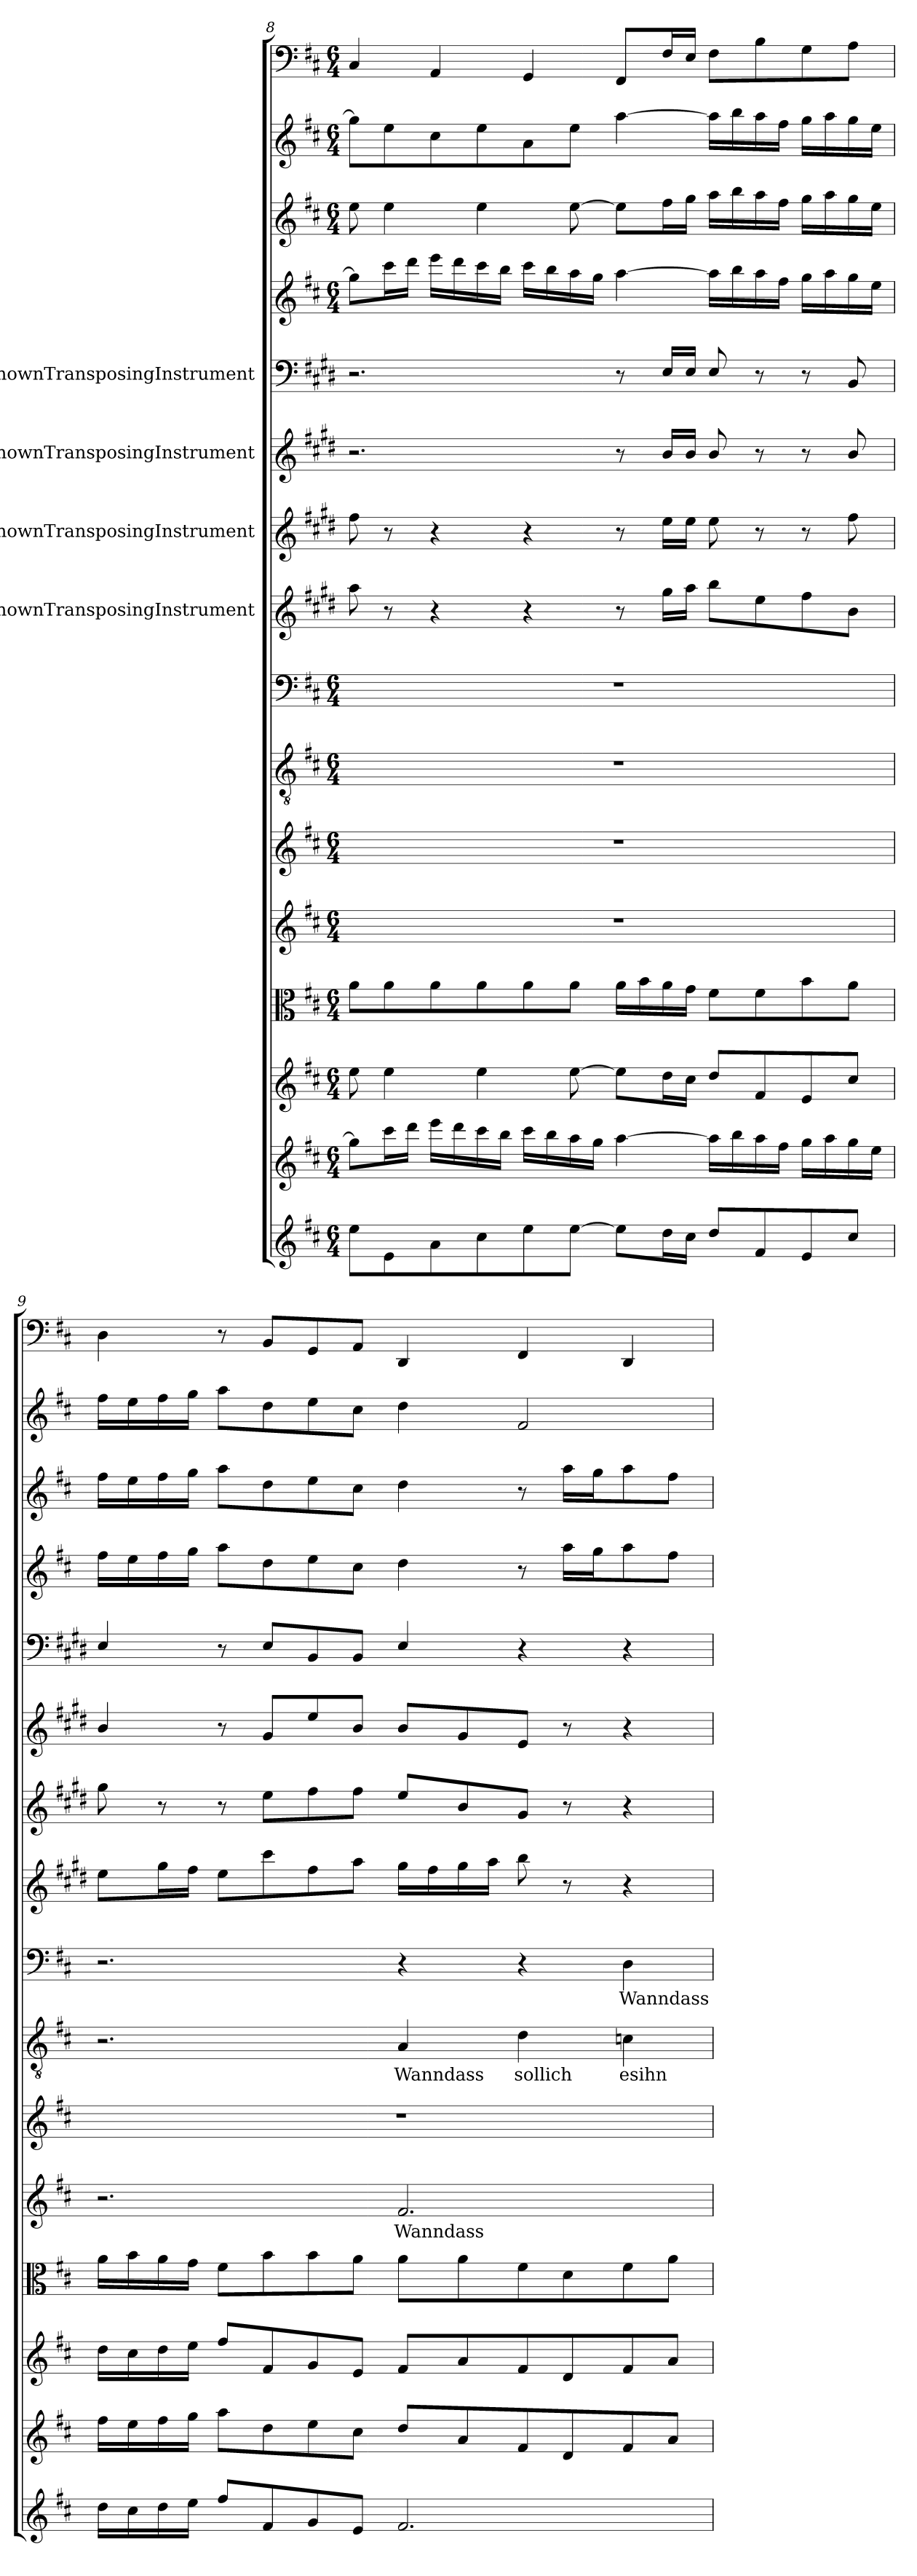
**kern	**kern	**kern	**kern	**kern	**text	**kern	**kern	**text	**kern	**text	**kern	**kern	**kern	**kern	**kern	**kern	**kern	**kern
*part16	*part15	*part14	*part13	*part12	*part12	*part11	*part10	*part10	*part9	*part9	*part8	*part7	*part6	*part5	*part4	*part3	*part2	*part1
*staff16	*staff15	*staff14	*staff13	*staff12	*staff12	*staff11	*staff10	*staff10	*staff9	*staff9	*staff8	*staff7	*staff6	*staff5	*staff4	*staff3	*staff2	*staff1
*	*	*	*	*	*	*	*	*	*	*	*I"UnknownTransposingInstrument	*I"UnknownTransposingInstrument	*I"UnknownTransposingInstrument	*I"UnknownTransposingInstrument	*	*	*	*
*clefG2	*clefG2	*clefG2	*clefC3	*clefG2	*	*clefG2	*clefGv2	*	*clefF4	*	*clefG2	*clefG2	*clefG2	*clefF4	*clefG2	*clefG2	*clefG2	*clefF4
*	*	*	*	*	*	*	*	*	*	*	*ITrd1c2	*ITrd1c2	*ITrd1c2	*ITrd1c2	*	*	*	*
*k[f#c#]	*k[f#c#]	*k[f#c#]	*k[f#c#]	*k[f#c#]	*	*k[f#c#]	*k[f#c#]	*	*k[f#c#]	*	*k[f#c#]	*k[f#c#]	*k[f#c#]	*k[f#c#]	*k[f#c#]	*k[f#c#]	*k[f#c#]	*k[f#c#]
*D:	*D:	*D:	*D:	*D:	*	*D:	*D:	*	*D:	*	*	*	*	*	*D:	*D:	*D:	*D:
*M6/4	*M6/4	*M6/4	*M6/4	*M6/4	*	*M6/4	*M6/4	*	*M6/4	*	*	*	*	*	*M6/4	*M6/4	*M6/4	*M6/4
=8	=8	=8	=8	=8	=8	=8	=8	=8	=8	=8	=8	=8	=8	=8	=8	=8	=8	=8
8ee\L	8gg\L]	8ee\	8a\L	1.r	.	1.r	1.r	.	1.r	.	8gg\	8ee\	2.r	2.r	8gg\L]	8ee\	8gg\L]	4C#/
8e\	16ccc#\L	4ee\	8a\	.	.	.	.	.	.	.	8r	8r	.	.	16ccc#\L	4ee\	8ee\	.
.	16ddd\JJ	.	.	.	.	.	.	.	.	.	.	.	.	.	16ddd\JJ	.	.	.
8a\	16eee\LL	.	8a\	.	.	.	.	.	.	.	4r	4r	.	.	16eee\LL	.	8cc#\	4AA/
.	16ddd\	.	.	.	.	.	.	.	.	.	.	.	.	.	16ddd\	.	.	.
8cc#\	16ccc#\	4ee\	8a\	.	.	.	.	.	.	.	.	.	.	.	16ccc#\	4ee\	8ee\	.
.	16bb\JJ	.	.	.	.	.	.	.	.	.	.	.	.	.	16bb\JJ	.	.	.
8ee\	16ccc#\LL	.	8a\	.	.	.	.	.	.	.	4r	4r	.	.	16ccc#\LL	.	8a\	4GG/
.	16bb\	.	.	.	.	.	.	.	.	.	.	.	.	.	16bb\	.	.	.
[8ee\J	16aa\	[8ee\	8a\J	.	.	.	.	.	.	.	.	.	.	.	16aa\	[8ee\	8ee\J	.
.	16gg\JJ	.	.	.	.	.	.	.	.	.	.	.	.	.	16gg\JJ	.	.	.
8ee\L]	[4aa\	8ee\L]	16a\LL	.	.	.	.	.	.	.	8r	8r	8r	8r	[4aa\	8ee\L]	[4aa\	8FF#/L
.	.	.	16b\	.	.	.	.	.	.	.	.	.	.	.	.	.	.	.
16dd\L	.	16dd\L	16a\	.	.	.	.	.	.	.	16ff#\LL	16dd\LL	16a/LL	16D/LL	.	16ff#\L	.	16F#/L
16cc#\JJ	.	16cc#\JJ	16g\JJ	.	.	.	.	.	.	.	16gg\JJ	16dd\JJ	16a/JJ	16D/JJ	.	16gg\JJ	.	16E/JJ
8dd/L	16aa\LL]	8dd/L	8f#\L	.	.	.	.	.	.	.	8aa\L	8dd\	8a/	8D/	16aa\LL]	16aa\LL	16aa\LL]	8F#\L
.	16bb\	.	.	.	.	.	.	.	.	.	.	.	.	.	16bb\	16bb\	16bb\	.
8f#/	16aa\	8f#/	8f#\	.	.	.	.	.	.	.	8dd\	8r	8r	8r	16aa\	16aa\	16aa\	8B\
.	16ff#\JJ	.	.	.	.	.	.	.	.	.	.	.	.	.	16ff#\JJ	16ff#\JJ	16ff#\JJ	.
8e/	16gg\LL	8e/	8b\	.	.	.	.	.	.	.	8ee\	8r	8r	8r	16gg\LL	16gg\LL	16gg\LL	8G\
.	16aa\	.	.	.	.	.	.	.	.	.	.	.	.	.	16aa\	16aa\	16aa\	.
8cc#/J	16gg\	8cc#/J	8a\J	.	.	.	.	.	.	.	8a\J	8ee\	8a/	8AA/	16gg\	16gg\	16gg\	8A\J
.	16ee\JJ	.	.	.	.	.	.	.	.	.	.	.	.	.	16ee\JJ	16ee\JJ	16ee\JJ	.
=9	=9	=9	=9	=9	=9	=9	=9	=9	=9	=9	=9	=9	=9	=9	=9	=9	=9	=9
16dd\LL	16ff#\LL	16dd\LL	16a\LL	2.r	.	1.r	2.r	.	2.r	.	8dd\L	8ff#\	4a/	4D/	16ff#\LL	16ff#\LL	16ff#\LL	4D\
16cc#\	16ee\	16cc#\	16b\	.	.	.	.	.	.	.	.	.	.	.	16ee\	16ee\	16ee\	.
16dd\	16ff#\	16dd\	16a\	.	.	.	.	.	.	.	16ff#\L	8r	.	.	16ff#\	16ff#\	16ff#\	.
16ee\JJ	16gg\JJ	16ee\JJ	16g\JJ	.	.	.	.	.	.	.	16ee\JJ	.	.	.	16gg\JJ	16gg\JJ	16gg\JJ	.
8ff#/L	8aa\L	8ff#/L	8f#\L	.	.	.	.	.	.	.	8dd\L	8r	8r	8r	8aa\L	8aa\L	8aa\L	8r
8f#/	8dd\	8f#/	8b\	.	.	.	.	.	.	.	8bb\	8dd\L	8f#/L	8D/L	8dd\	8dd\	8dd\	8BB/L
8g/	8ee\	8g/	8b\	.	.	.	.	.	.	.	8ee\	8ee\	8dd/	8AA/	8ee\	8ee\	8ee\	8GG/
8e/J	8cc#\J	8e/J	8a\J	.	.	.	.	.	.	.	8gg\J	8ee\J	8a/J	8AA/J	8cc#\J	8cc#\J	8cc#\J	8AA/J
2.f#/	8dd/L	8f#/L	8a\L	2.f#/	Wanndass	.	4A/	Wanndass	4r	.	16ff#\LL	8dd/L	8a/L	4D/	4dd\	4dd\	4dd\	4DD/
.	.	.	.	.	.	.	.	.	.	.	16ee\	.	.	.	.	.	.	.
.	8a/	8a/	8a\	.	.	.	.	.	.	.	16ff#\	8a/	8f#/	.	.	.	.	.
.	.	.	.	.	.	.	.	.	.	.	16gg\JJ	.	.	.	.	.	.	.
.	8f#/	8f#/	8f#\	.	.	.	4d\	sollich	4r	.	8aa\	8f#/J	8d/J	4r	8r	8r	2f#/	4FF#/
.	8d/	8d/	8d\	.	.	.	.	.	.	.	8r	8r	8r	.	16aa\LL	16aa\LL	.	.
.	.	.	.	.	.	.	.	.	.	.	.	.	.	.	16gg\J	16gg\J	.	.
.	8f#/	8f#/	8f#\	.	.	.	4cn\	esihn	4D\	Wanndass	4r	4r	4r	4r	8aa\	8aa\	.	4DD/
.	8a/J	8a/J	8a\J	.	.	.	.	.	.	.	.	.	.	.	8ff#\J	8ff#\J	.	.
=	=	=	=	=	=	=	=	=	=	=	=	=	=	=	=	=	=	=
*-	*-	*-	*-	*-	*-	*-	*-	*-	*-	*-	*-	*-	*-	*-	*-	*-	*-	*-
